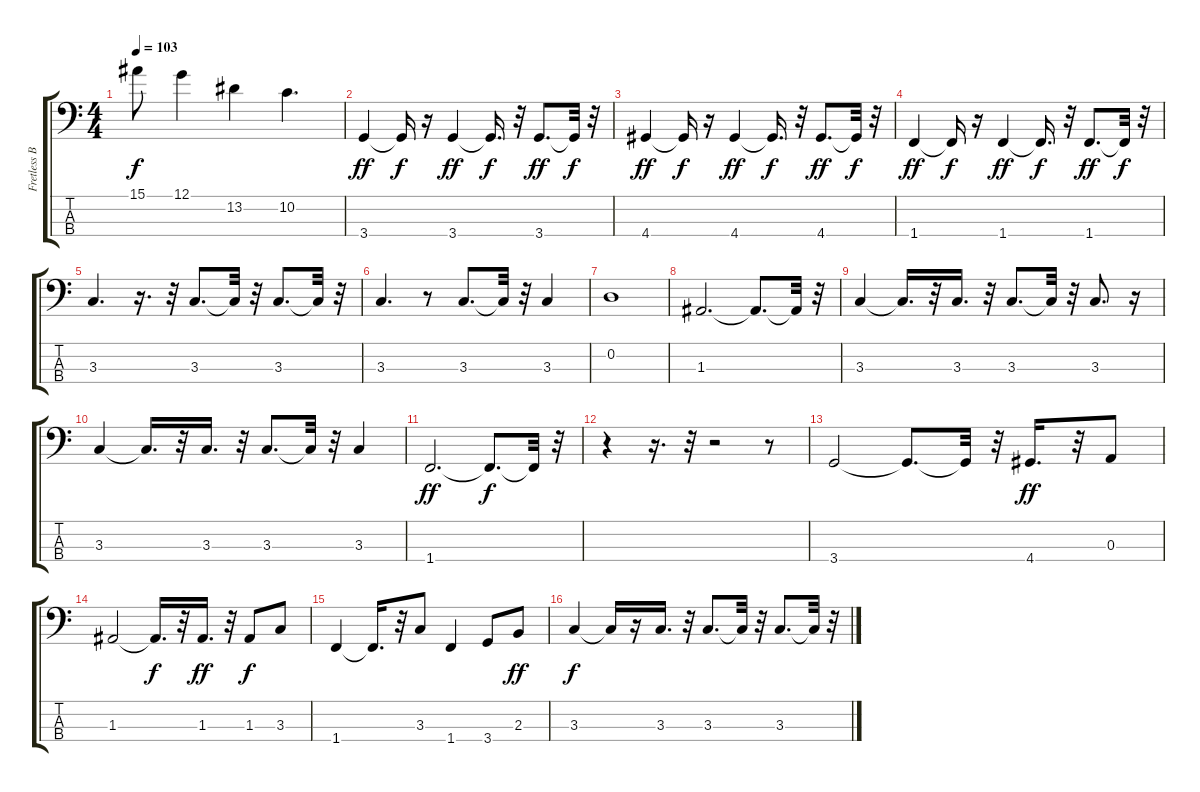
\track ("Fretless Bass" "Fretless B") {instrument fretlessbass}
\staff {score tabs}
\tuning (G2 D2 A1 E1) {hide}
\ts (4 4)
\tempo 103
\clef f4
\ks c
15.1{t}.8{dy f} 12.1.4 13.2.4 10.2.4{d} |
3.4.4{dy ff} 3.4{t}.16{dy f} r.16 3.4.4{dy ff} 3.4{t}.16{d dy f} r.32 3.4.8{d dy ff} 3.4{t}.32{dy f} r.32 |
4.4.4{dy ff} 4.4{t}.16{dy f} r.16 4.4.4{dy ff} 4.4{t}.16{d dy f} r.32 4.4.8{d dy ff} 4.4{t}.32{dy f} r.32 |
1.4.4{dy ff} 1.4{t}.16{dy f} r.16 1.4.4{dy ff} 1.4{t}.16{d dy f} r.32 1.4.8{d dy ff} 1.4{t}.32{dy f} r.32 |
3.3.4{d} r.16{d} r.32 3.3.8{d} 3.3{t}.32 r.32 3.3.8{d} 3.3{t}.32 r.32 |
3.3.4{d} r.8 3.3.8{d} 3.3{t}.32 r.32 3.3.4 |
0.2.1 |
1.3.2{d} 1.3{t}.8{d} 1.3{t}.32 r.32 |
3.3.4 3.3{t}.16{d} r.32 3.3.16{d} r.32 3.3.8{d} 3.3{t}.32 r.32 3.3.8{d} r.16 |
3.3.4 3.3{t}.16{d} r.32 3.3.16{d} r.32 3.3.8{d} 3.3{t}.32 r.32 3.3.4 |
1.4.2{d dy ff} 1.4{t}.8{d dy f} 1.4{t}.32 r.32 |
r.4 r.16{d} r.32 r.2 r.8 |
3.4.2 3.4{t}.8{d} 3.4{t}.32 r.32 4.4.16{d dy ff} r.32 0.3.8 |
1.3.2 1.3{t}.16{d dy f} r.32 1.3.16{d dy ff} r.32 1.3.8{dy f} 3.3.8 |
1.4.4 1.4{t}.16{d} r.32 3.3.8 1.4.4 3.4.8 2.3.8{dy ff} |
3.3.4{dy f} 3.3{t}.16 r.16 3.3.16{d} r.32 3.3.8{d} 3.3{t}.32 r.32 3.3.8{d} 3.3{t}.32 r.32
